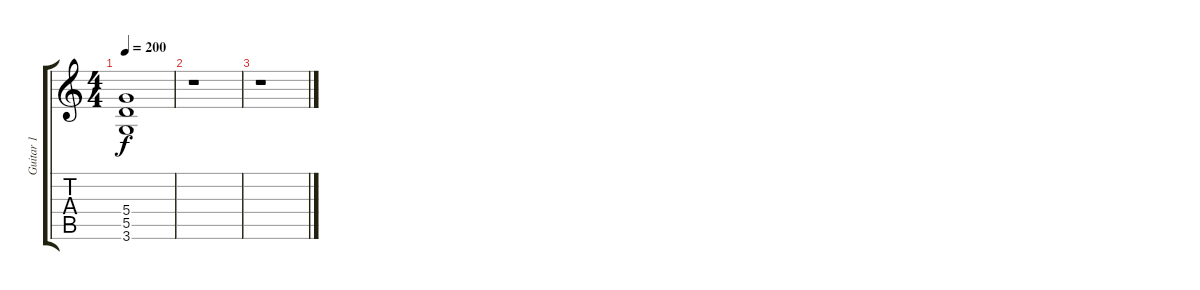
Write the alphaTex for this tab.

\track ("Guitar 1" "Guitar 1") {instrument overdrivenguitar}
\staff {score tabs}
\tuning (E4 B3 G3 D3 A2 E2) {hide}
\ts (4 4)
\tempo 200
\clef g2
\ks c
(5.4{t} 5.5{t} 3.6{t}).1{dy f} |
r.1 |
r.1
